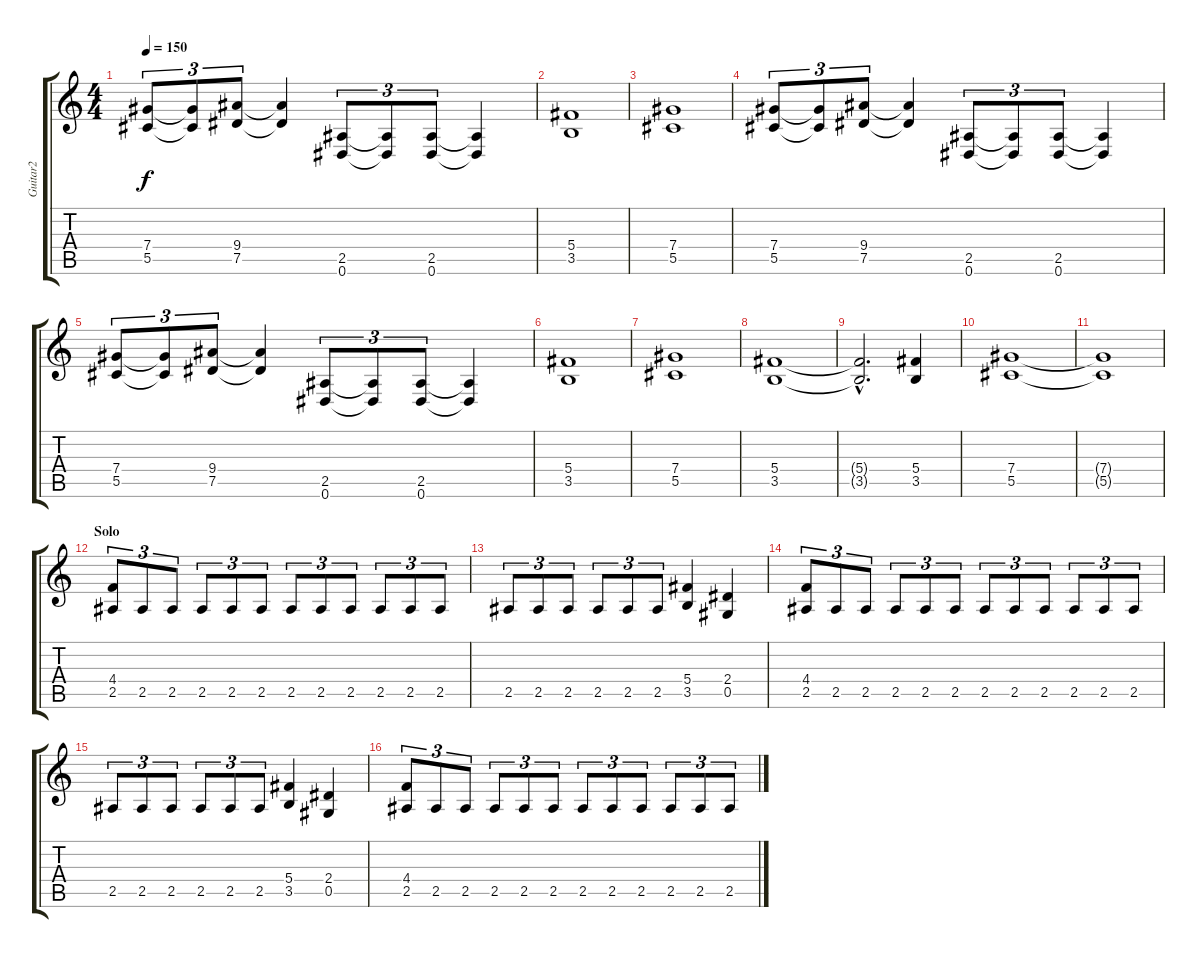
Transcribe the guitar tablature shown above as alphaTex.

\track ("Guitar2" "Guitar2") {instrument distortionguitar}
\staff {score tabs}
\tuning (Eb4 Bb3 Gb3 Db3 Ab2 Eb2) {hide}
\ts (4 4)
\tempo 150
\clef g2
\ks c
(7.4 5.5).8{tu (3 2) dy f} (7.4{t} 5.5{t}).8{tu (3 2)} (9.4 7.5).8{tu (3 2)} (9.4{t} 7.5{t}).4 (2.5 0.6).8{tu (3 2)} (2.5{t} 0.6{t}).8{tu (3 2)} (2.5 0.6).8{tu (3 2)} (2.5{t} 0.6{t}).4 |
(5.4 3.5).1 |
(7.4 5.5).1 |
(7.4 5.5).8{tu (3 2)} (7.4{t} 5.5{t}).8{tu (3 2)} (9.4 7.5).8{tu (3 2)} (9.4{t} 7.5{t}).4 (2.5 0.6).8{tu (3 2)} (2.5{t} 0.6{t}).8{tu (3 2)} (2.5 0.6).8{tu (3 2)} (2.5{t} 0.6{t}).4 |
(7.4 5.5).8{tu (3 2)} (7.4{t} 5.5{t}).8{tu (3 2)} (9.4 7.5).8{tu (3 2)} (9.4{t} 7.5{t}).4 (2.5 0.6).8{tu (3 2)} (2.5{t} 0.6{t}).8{tu (3 2)} (2.5 0.6).8{tu (3 2)} (2.5{t} 0.6{t}).4 |
(5.4 3.5).1 |
(7.4 5.5).1 |
(5.4 3.5).1 |
(5.4{hac t} 3.5{hac t}).2{d} (5.4 3.5).4 |
(7.4 5.5).1 |
(7.4{t} 5.5{t}).1 |
\section ("" "Solo")
(4.4 2.5).8{tu (3 2)} 2.5.8{tu (3 2)} 2.5.8{tu (3 2)} 2.5.8{tu (3 2)} 2.5.8{tu (3 2)} 2.5.8{tu (3 2)} 2.5.8{tu (3 2)} 2.5.8{tu (3 2)} 2.5.8{tu (3 2)} 2.5.8{tu (3 2)} 2.5.8{tu (3 2)} 2.5.8{tu (3 2)} |
2.5.8{tu (3 2)} 2.5.8{tu (3 2)} 2.5.8{tu (3 2)} 2.5.8{tu (3 2)} 2.5.8{tu (3 2)} 2.5.8{tu (3 2)} (5.4 3.5).4 (2.4 0.5).4 |
(4.4 2.5).8{tu (3 2)} 2.5.8{tu (3 2)} 2.5.8{tu (3 2)} 2.5.8{tu (3 2)} 2.5.8{tu (3 2)} 2.5.8{tu (3 2)} 2.5.8{tu (3 2)} 2.5.8{tu (3 2)} 2.5.8{tu (3 2)} 2.5.8{tu (3 2)} 2.5.8{tu (3 2)} 2.5.8{tu (3 2)} |
2.5.8{tu (3 2)} 2.5.8{tu (3 2)} 2.5.8{tu (3 2)} 2.5.8{tu (3 2)} 2.5.8{tu (3 2)} 2.5.8{tu (3 2)} (5.4 3.5).4 (2.4 0.5).4 |
(4.4 2.5).8{tu (3 2)} 2.5.8{tu (3 2)} 2.5.8{tu (3 2)} 2.5.8{tu (3 2)} 2.5.8{tu (3 2)} 2.5.8{tu (3 2)} 2.5.8{tu (3 2)} 2.5.8{tu (3 2)} 2.5.8{tu (3 2)} 2.5.8{tu (3 2)} 2.5.8{tu (3 2)} 2.5.8{tu (3 2)}
